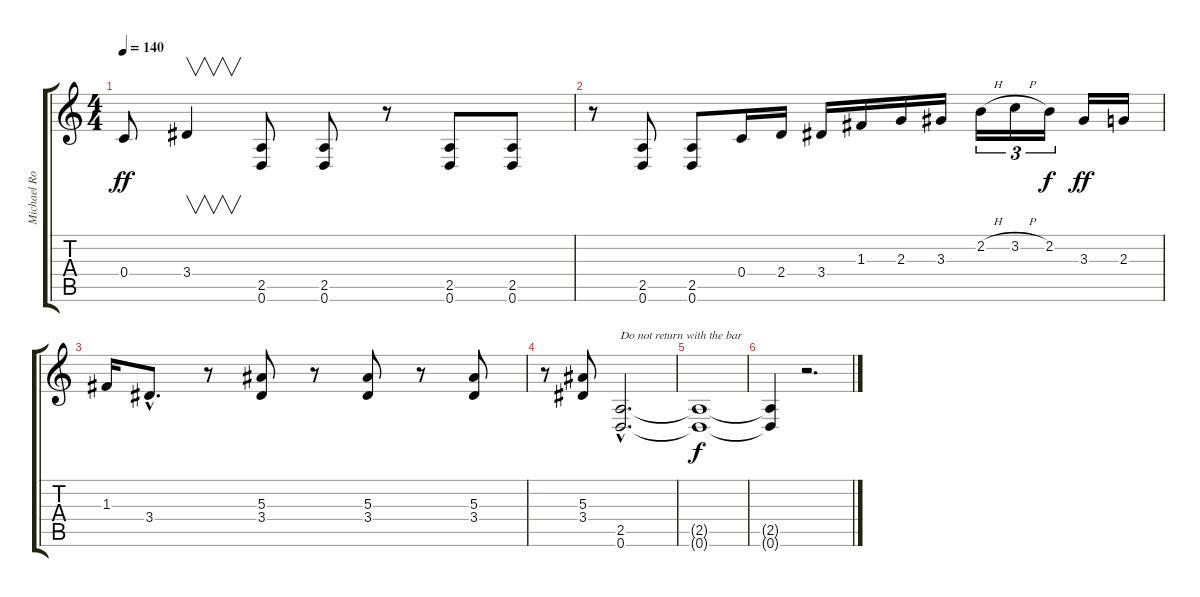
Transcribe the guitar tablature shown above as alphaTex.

\track ("Michael Romeo" "Michael Ro") {instrument distortionguitar}
\staff {score tabs}
\tuning (D4 A3 F3 C3 G2 D2) {hide}
\ts (4 4)
\tempo 140
\clef g2
\ks c
0.4.8{dy ff} 3.4.4{v} (2.5 0.6).8 (2.5 0.6).8 r.8 (2.5 0.6).8 (2.5 0.6).8 |
r.8 (2.5 0.6).8 (2.5 0.6).8 0.4.16 2.4.16 3.4.16 1.3.16 2.3.16 3.3.16 2.2{h}.16{tu (3 2)} 3.2{h}.16{tu (3 2)} 2.2.16{tu (3 2) dy f} 3.3.16{dy ff} 2.3.16 |
1.3.16 3.4{hac}.8{d} r.8 (5.3 3.4).8 r.8 (5.3 3.4).8 r.8 (5.3 3.4).8 |
r.8 (5.3 3.4).8 (2.5{hac} 0.6{hac}).2{d txt "Do not return with the bar"} |
(2.5{t} 0.6{t}).1{dy f} |
(2.5{t} 0.6{t}).4 r.2{d}
